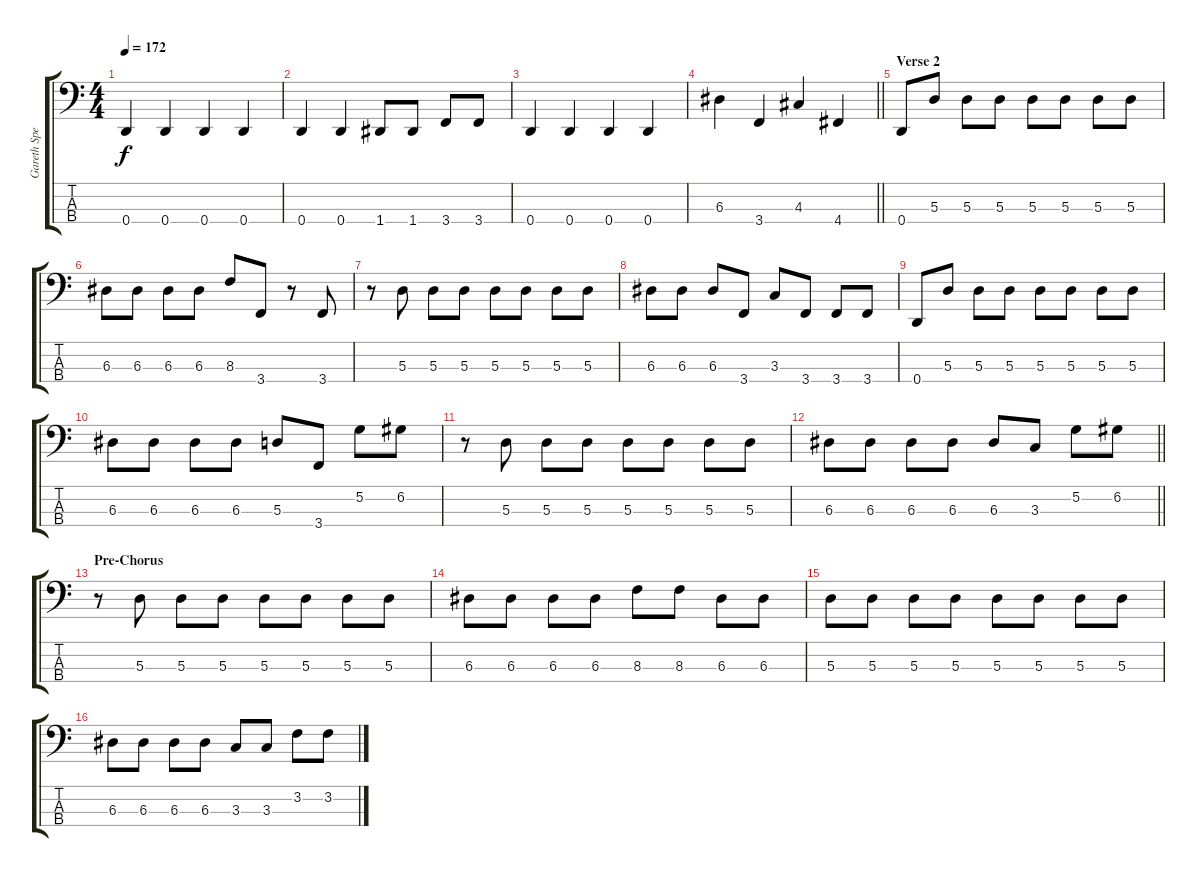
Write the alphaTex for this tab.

\track ("Gareth Spencer" "Gareth Spe") {instrument electricbasspick}
\staff {score tabs}
\tuning (G2 D2 A1 D1) {hide}
\ts (4 4)
\tempo 172
\clef f4
\ks c
0.4.4{dy f} 0.4.4 0.4.4 0.4.4 |
0.4.4 0.4.4 1.4.8 1.4.8 3.4.8 3.4.8 |
0.4.4 0.4.4 0.4.4 0.4.4 |
\barLineRight lightlight
6.3.4 3.4.4 4.3.4 4.4.4 |
\section ("" "Verse 2")
0.4.8 5.3.8 5.3.8 5.3.8 5.3.8 5.3.8 5.3.8 5.3.8 |
6.3.8 6.3.8 6.3.8 6.3.8 8.3.8 3.4.8 r.8 3.4.8 |
r.8 5.3.8 5.3.8 5.3.8 5.3.8 5.3.8 5.3.8 5.3.8 |
6.3.8 6.3.8 6.3.8 3.4.8 3.3.8 3.4.8 3.4.8 3.4.8 |
0.4.8 5.3.8 5.3.8 5.3.8 5.3.8 5.3.8 5.3.8 5.3.8 |
6.3.8 6.3.8 6.3.8 6.3.8 5.3.8 3.4.8 5.2.8 6.2.8 |
r.8 5.3.8 5.3.8 5.3.8 5.3.8 5.3.8 5.3.8 5.3.8 |
\barLineRight lightlight
6.3.8 6.3.8 6.3.8 6.3.8 6.3.8 3.3.8 5.2.8 6.2.8 |
\section ("" "Pre-Chorus")
r.8 5.3.8 5.3.8 5.3.8 5.3.8 5.3.8 5.3.8 5.3.8 |
6.3.8 6.3.8 6.3.8 6.3.8 8.3.8 8.3.8 6.3.8 6.3.8 |
5.3.8 5.3.8 5.3.8 5.3.8 5.3.8 5.3.8 5.3.8 5.3.8 |
6.3.8 6.3.8 6.3.8 6.3.8 3.3.8 3.3.8 3.2.8 3.2.8
